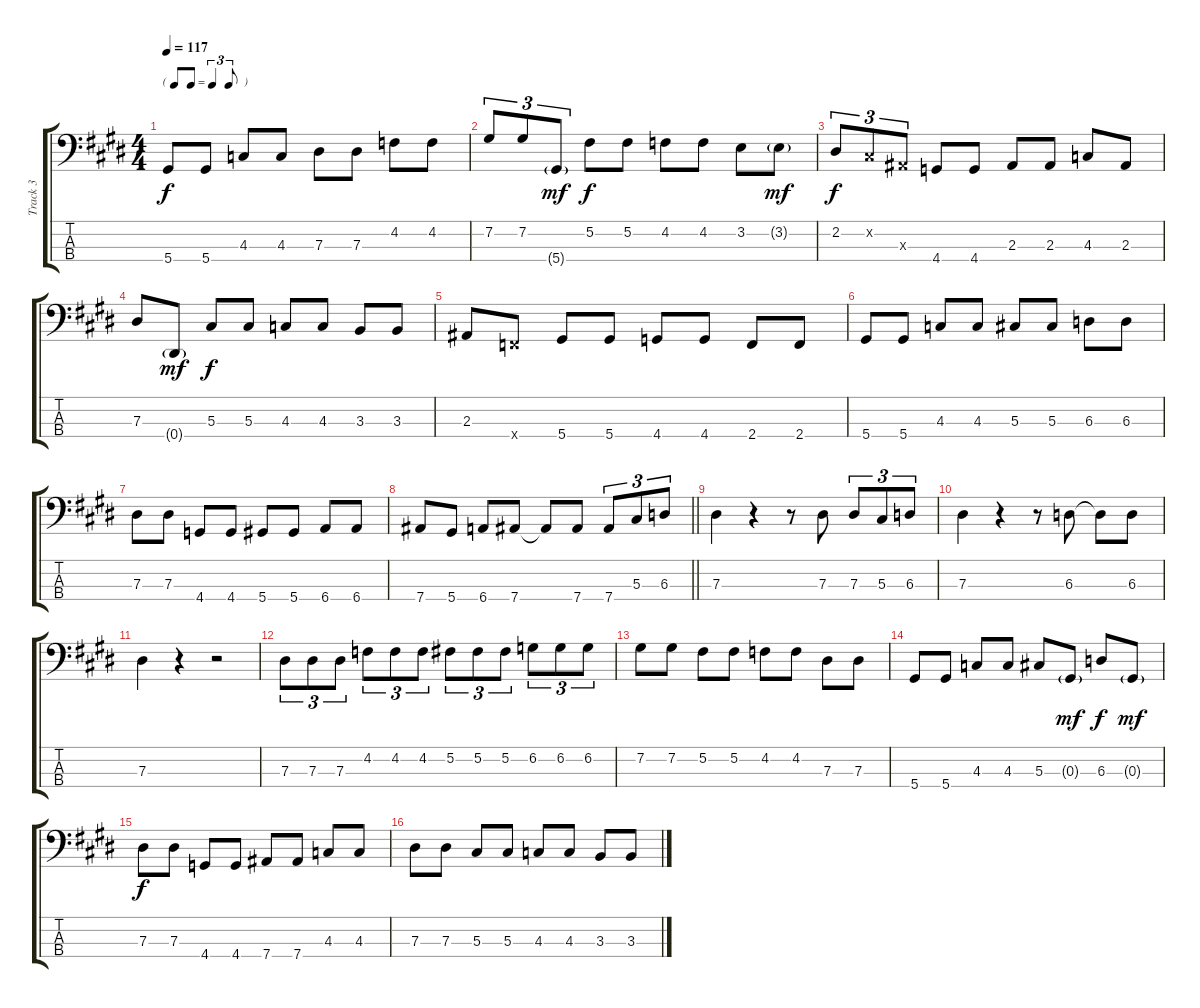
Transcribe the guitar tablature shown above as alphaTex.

\track ("Track 3" "Track 3") {instrument electricbassfinger}
\staff {score tabs}
\tuning (Gb2 Db2 Ab1 Eb1) {hide}
\ts (4 4)
\tf triplet8th
\tempo 117
\clef f4
\ks e
5.4.8{dy f} 5.4.8 4.3.8 4.3.8 7.3.8 7.3.8 4.2.8 4.2.8 |
7.2.8{tu (3 2)} 7.2.8{tu (3 2)} 5.4{g}.8{tu (3 2) dy mf} 5.2.8{dy f} 5.2.8 4.2.8 4.2.8 3.2.8 3.2{g}.8{dy mf} |
2.2.8{tu (3 2) dy f} 0.2{x}.8{tu (3 2)} 2.3{x}.8{tu (3 2)} 4.4.8 4.4.8 2.3.8 2.3.8 4.3.8 2.3.8 |
7.3.8 0.4{g}.8{dy mf} 5.3.8{dy f} 5.3.8 4.3.8 4.3.8 3.3.8 3.3.8 |
2.3.8 2.4{x}.8 5.4.8 5.4.8 4.4.8 4.4.8 2.4.8 2.4.8 |
5.4.8 5.4.8 4.3.8 4.3.8 5.3.8 5.3.8 6.3.8 6.3.8 |
7.3.8 7.3.8 4.4.8 4.4.8 5.4.8 5.4.8 6.4.8 6.4.8 |
\barLineRight lightlight
7.4.8 5.4.8 6.4.8 7.4.8 7.4{t}.8 7.4.8 7.4.8{tu (3 2)} 5.3.8{tu (3 2)} 6.3.8{tu (3 2)} |
7.3.4 r.4 r.8 7.3.8 7.3.8{tu (3 2)} 5.3.8{tu (3 2)} 6.3.8{tu (3 2)} |
7.3.4 r.4 r.8 6.3.8 6.3{t}.8 6.3.8 |
7.3.4 r.4 r.2 |
7.3.8{tu (3 2)} 7.3.8{tu (3 2)} 7.3.8{tu (3 2)} 4.2.8{tu (3 2)} 4.2.8{tu (3 2)} 4.2.8{tu (3 2)} 5.2.8{tu (3 2)} 5.2.8{tu (3 2)} 5.2.8{tu (3 2)} 6.2.8{tu (3 2)} 6.2.8{tu (3 2)} 6.2.8{tu (3 2)} |
7.2.8 7.2.8 5.2.8 5.2.8 4.2.8 4.2.8 7.3.8 7.3.8 |
5.4.8 5.4.8 4.3.8 4.3.8 5.3.8 0.3{g}.8{dy mf} 6.3.8{dy f} 0.3{g}.8{dy mf} |
7.3.8{dy f} 7.3.8 4.4.8 4.4.8 7.4.8 7.4.8 4.3.8 4.3.8 |
7.3.8 7.3.8 5.3.8 5.3.8 4.3.8 4.3.8 3.3.8 3.3.8
